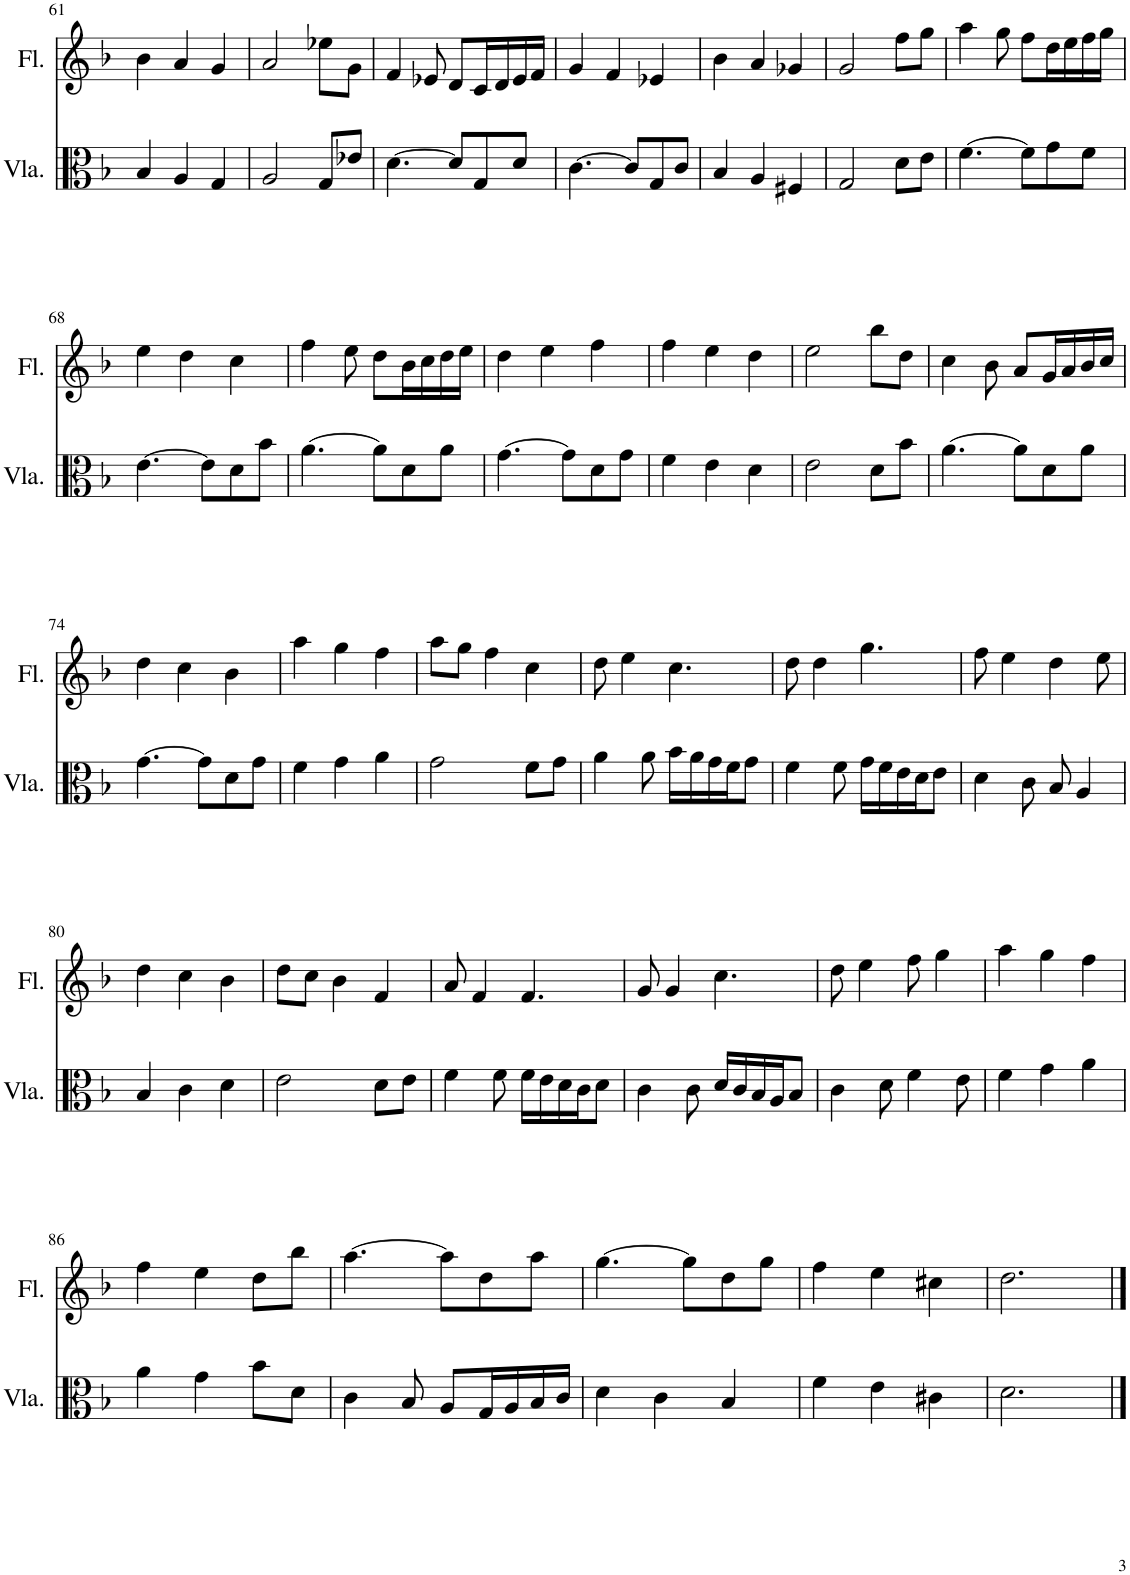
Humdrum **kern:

**kern	**kern
*part2	*part1
*staff2	*staff1
*I"Viola	*I"Flute
*I'Vla.	*I'Fl.
!!LO:PB:g=z
*clefC3	*clefG2
*k[b-]	*k[b-]
*M6/8	*M6/8
=61	=61
4B-/	4b-\
4A/	4a/
4G/	4g/
=62	=62
2A/	2a/
8G/L	8ee-X\L
8e-X/J	8g\J
=63	=63
[4.d\	4f/
.	8e-X/
8d/L]	8d/L
8G/	16c/L
.	16d/
8d/J	16e-/
.	16f/JJ
=64	=64
[4.c\	4g/
.	4f/
8c/L]	.
8G/	4e-X/
8c/J	.
=65	=65
4B-/	4b-\
4A/	4a/
4F#X/	4g-X/
=66	=66
2G/	2g/
8d\L	8ff\L
8e\J	8gg\J
=67	=67
[4.f\	4aa\
.	8gg\
8f\L]	8ff\L
8g\	16dd\L
.	16ee\
8f\J	16ff\
.	16gg\JJ
!!LO:LB:g=z
=68	=68
[4.e\	4ee\
.	4dd\
8e\L]	.
8d\	4cc\
8b-\J	.
=69	=69
[4.a\	4ff\
.	8ee\
8a\L]	8dd\L
8d\	16b-\L
.	16cc\
8a\J	16dd\
.	16ee\JJ
=70	=70
[4.g\	4dd\
.	4ee\
8g\L]	.
8d\	4ff\
8g\J	.
=71	=71
4f\	4ff\
4e\	4ee\
4d\	4dd\
=72	=72
2e\	2ee\
8d\L	8bb-\L
8b-\J	8dd\J
=73	=73
[4.a\	4cc\
.	8b-\
8a\L]	8a/L
8d\	16g/L
.	16a/
8a\J	16b-/
.	16cc/JJ
!!LO:LB:g=z
=74	=74
[4.g\	4dd\
.	4cc\
8g\L]	.
8d\	4b-\
8g\J	.
=75	=75
4f\	4aa\
4g\	4gg\
4a\	4ff\
=76	=76
2g\	8aa\L
.	8gg\J
.	4ff\
8f\L	4cc\
8g\J	.
=77	=77
4a\	8dd\
.	4ee\
8a\	.
16b-\LL	4.cc\
16a\	.
16g\	.
16f\J	.
8g\J	.
=78	=78
4f\	8dd\
.	4dd\
8f\	.
16g\LL	4.gg\
16f\	.
16e\	.
16d\J	.
8e\J	.
=79	=79
4d\	8ff\
.	4ee\
8c\	.
8B-/	4dd\
4A/	.
.	8ee\
!!LO:LB:g=z
=80	=80
4B-/	4dd\
4c\	4cc\
4d\	4b-\
=81	=81
2e\	8dd\L
.	8cc\J
.	4b-\
8d\L	4f/
8e\J	.
=82	=82
4f\	8a/
.	4f/
8f\	.
16f\LL	4.f/
16e\	.
16d\	.
16c\J	.
8d\J	.
=83	=83
4c\	8g/
.	4g/
8c\	.
16d/LL	4.cc\
16c/	.
16B-/	.
16A/J	.
8B-/J	.
=84	=84
4c\	8dd\
.	4ee\
8d\	.
4f\	8ff\
.	4gg\
8e\	.
=85	=85
4f\	4aa\
4g\	4gg\
4a\	4ff\
!!LO:LB:g=z
=86	=86
4a\	4ff\
4g\	4ee\
8b-\L	8dd\L
8d\J	8bb-\J
=87	=87
4c\	[4.aa\
8B-/	.
8A/L	8aa\L]
16G/L	8dd\
16A/	.
16B-/	8aa\J
16c/JJ	.
=88	=88
4d\	[4.gg\
4c\	.
.	8gg\L]
4B-/	8dd\
.	8gg\J
=89	=89
4f\	4ff\
4e\	4ee\
4c#X\	4cc#X\
=90	=90
2.d\	2.dd\
==	==
*-	*-
